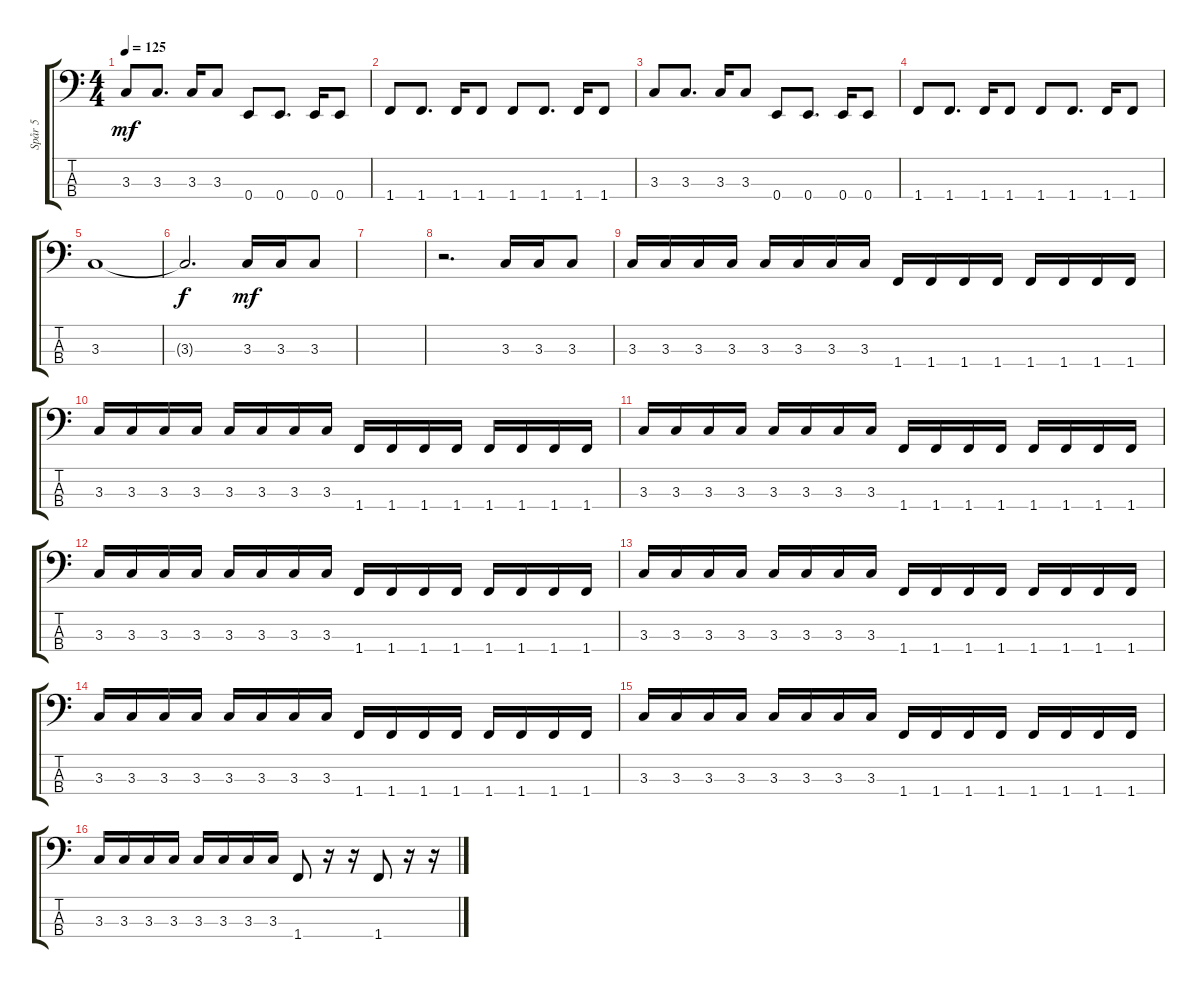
\track ("Spår 5" "Spår 5") {instrument electricbasspick}
\staff {score tabs}
\tuning (G2 D2 A1 E1) {hide}
\ts (4 4)
\tempo 125
\clef f4
\ks c
3.3.8{dy mf} 3.3.8{d} 3.3.16 3.3.8 0.4.8 0.4.8{d} 0.4.16 0.4.8 |
1.4.8 1.4.8{d} 1.4.16 1.4.8 1.4.8 1.4.8{d} 1.4.16 1.4.8 |
3.3.8 3.3.8{d} 3.3.16 3.3.8 0.4.8 0.4.8{d} 0.4.16 0.4.8 |
1.4.8 1.4.8{d} 1.4.16 1.4.8 1.4.8 1.4.8{d} 1.4.16 1.4.8 |
3.3.1 |
3.3{t}.2{d dy f} 3.3.16{dy mf} 3.3.16 3.3.8 |
|
r.2{d} 3.3.16 3.3.16 3.3.8 |
3.3.16 3.3.16 3.3.16 3.3.16 3.3.16 3.3.16 3.3.16 3.3.16 1.4.16 1.4.16 1.4.16 1.4.16 1.4.16 1.4.16 1.4.16 1.4.16 |
3.3.16 3.3.16 3.3.16 3.3.16 3.3.16 3.3.16 3.3.16 3.3.16 1.4.16 1.4.16 1.4.16 1.4.16 1.4.16 1.4.16 1.4.16 1.4.16 |
3.3.16 3.3.16 3.3.16 3.3.16 3.3.16 3.3.16 3.3.16 3.3.16 1.4.16 1.4.16 1.4.16 1.4.16 1.4.16 1.4.16 1.4.16 1.4.16 |
3.3.16 3.3.16 3.3.16 3.3.16 3.3.16 3.3.16 3.3.16 3.3.16 1.4.16 1.4.16 1.4.16 1.4.16 1.4.16 1.4.16 1.4.16 1.4.16 |
3.3.16 3.3.16 3.3.16 3.3.16 3.3.16 3.3.16 3.3.16 3.3.16 1.4.16 1.4.16 1.4.16 1.4.16 1.4.16 1.4.16 1.4.16 1.4.16 |
3.3.16 3.3.16 3.3.16 3.3.16 3.3.16 3.3.16 3.3.16 3.3.16 1.4.16 1.4.16 1.4.16 1.4.16 1.4.16 1.4.16 1.4.16 1.4.16 |
3.3.16 3.3.16 3.3.16 3.3.16 3.3.16 3.3.16 3.3.16 3.3.16 1.4.16 1.4.16 1.4.16 1.4.16 1.4.16 1.4.16 1.4.16 1.4.16 |
3.3.16 3.3.16 3.3.16 3.3.16 3.3.16 3.3.16 3.3.16 3.3.16 1.4.8 r.16 r.16 1.4.8 r.16 r.16
